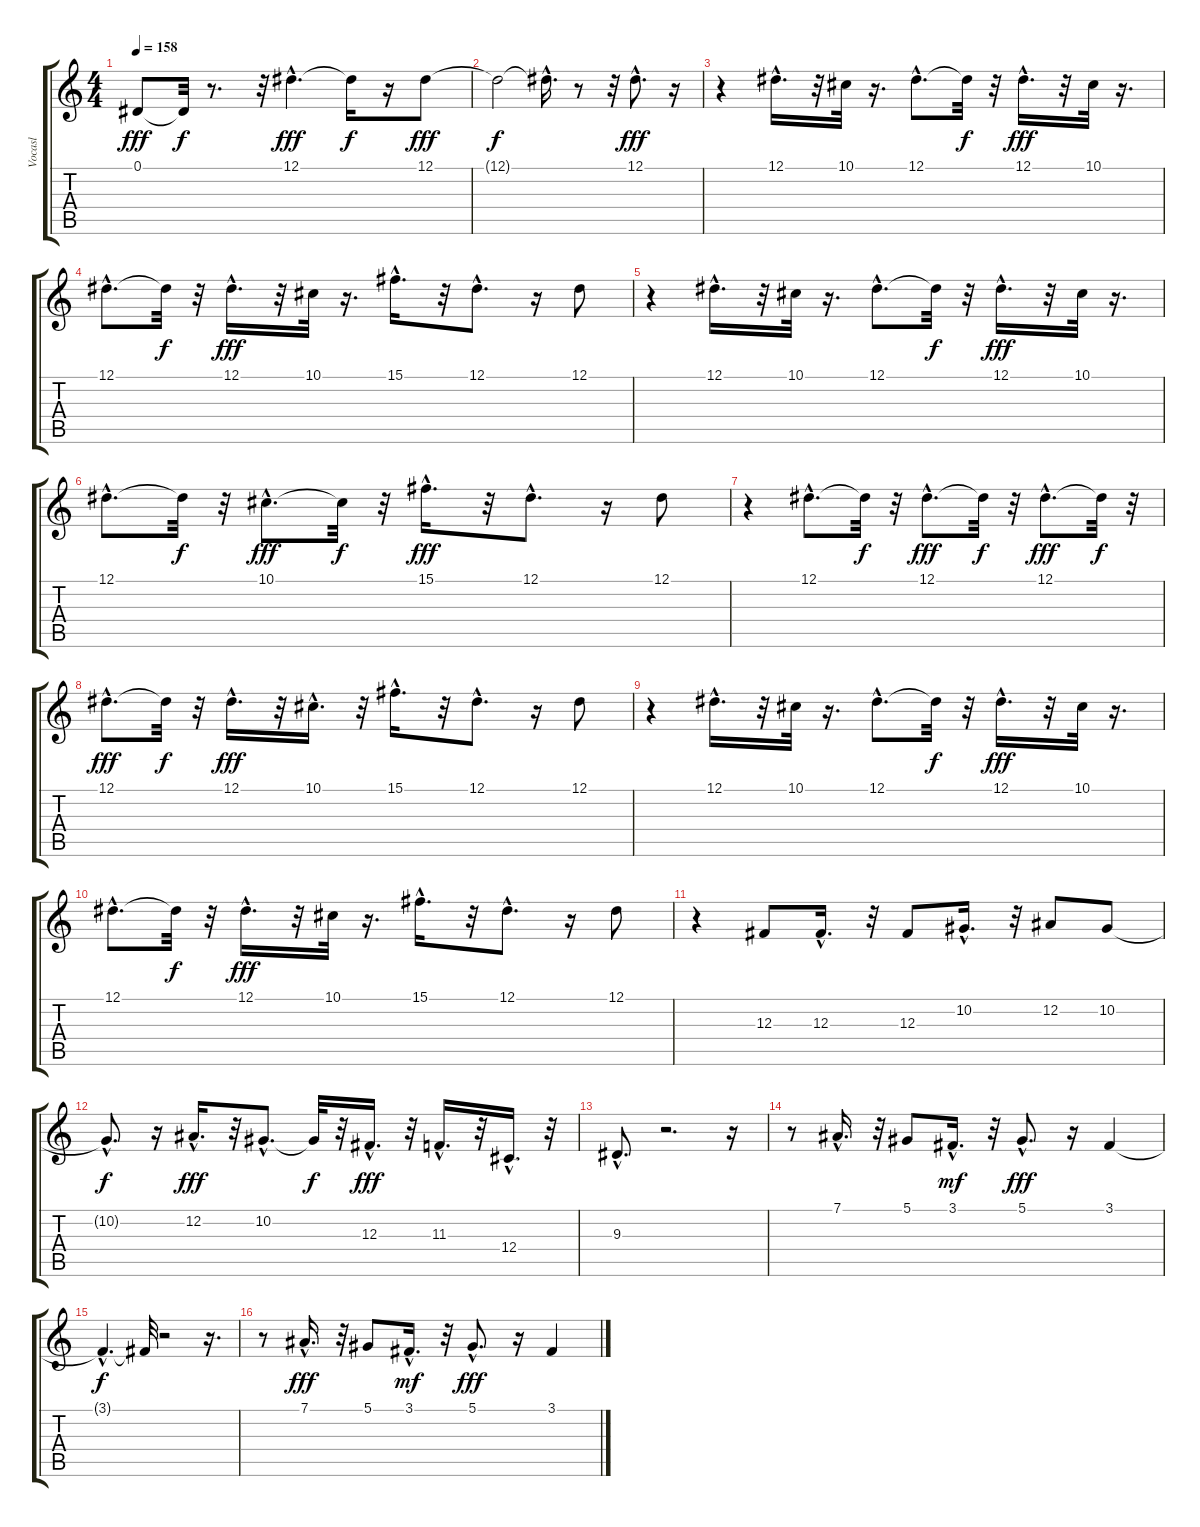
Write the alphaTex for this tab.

\track ("Vocasl" "Vocasl") {instrument tenorsax}
\staff {score tabs}
\tuning (Eb4 Bb3 Gb3 Db3 Ab2 Eb2) {hide}
\ts (4 4)
\tempo 158
\clef g2
\ks c
0.1.8{dy fff} 0.1{t}.32{dy f} r.8{d} r.32 12.1{hac}.4{d dy fff} 12.1{t}.16{dy f} r.16 12.1.8{dy fff} |
12.1{t}.2{dy f} 12.1{hac t}.16{d} r.8 r.32 12.1{hac}.8{d dy fff} r.16 |
r.4 12.1{hac}.16{d} r.32 10.1.32 r.16{d} 12.1{hac}.8{d} 12.1{t}.32{dy f} r.32 12.1{hac}.16{d dy fff} r.32 10.1.32 r.16{d} |
12.1{hac}.8{d} 12.1{t}.32{dy f} r.32 12.1{hac}.16{d dy fff} r.32 10.1.32 r.16{d} 15.1{hac}.16{d} r.32 12.1{hac}.8{d} r.16 12.1.8 |
r.4 12.1{hac}.16{d} r.32 10.1.32 r.16{d} 12.1{hac}.8{d} 12.1{t}.32{dy f} r.32 12.1{hac}.16{d dy fff} r.32 10.1.32 r.16{d} |
12.1{hac}.8{d} 12.1{t}.32{dy f} r.32 10.1{hac}.8{d dy fff} 10.1{t}.32{dy f} r.32 15.1{hac}.16{d dy fff} r.32 12.1{hac}.8{d} r.16 12.1.8 |
r.4 12.1{hac}.8{d} 12.1{t}.32{dy f} r.32 12.1{hac}.8{d dy fff} 12.1{t}.32{dy f} r.32 12.1{hac}.8{d dy fff} 12.1{t}.32{dy f} r.32 |
12.1{hac}.8{d dy fff} 12.1{t}.32{dy f} r.32 12.1{hac}.16{d dy fff} r.32 10.1{hac}.16{d} r.32 15.1{hac}.16{d} r.32 12.1{hac}.8{d} r.16 12.1.8 |
r.4 12.1{hac}.16{d} r.32 10.1.32 r.16{d} 12.1{hac}.8{d} 12.1{t}.32{dy f} r.32 12.1{hac}.16{d dy fff} r.32 10.1.32 r.16{d} |
12.1{hac}.8{d} 12.1{t}.32{dy f} r.32 12.1{hac}.16{d dy fff} r.32 10.1.32 r.16{d} 15.1{hac}.16{d} r.32 12.1{hac}.8{d} r.16 12.1.8 |
r.4 12.3.8 12.3{hac}.16{d} r.32 12.3.8 10.2{hac}.16{d} r.32 12.2.8 10.2.8 |
10.2{hac t}.8{d dy f} r.16 12.2{hac}.16{d dy fff} r.32 10.2{hac}.8{d} 10.2{t}.32{dy f} r.32 12.3{hac}.16{d dy fff} r.32 11.3{hac}.16{d} r.32 12.4{hac}.16{d} r.32 |
9.3{hac}.8{d} r.2{d} r.16 |
r.8 7.1{hac}.16{d} r.32 5.1.8 3.1{hac}.16{d dy mf} r.32 5.1{hac}.8{d dy fff} r.16 3.1.4 |
3.1{hac t}.4{d dy f} 3.1{t}.32 r.2 r.16{d} |
r.8 7.1{hac}.16{d dy fff} r.32 5.1.8 3.1{hac}.16{d dy mf} r.32 5.1{hac}.8{d dy fff} r.16 3.1.4
